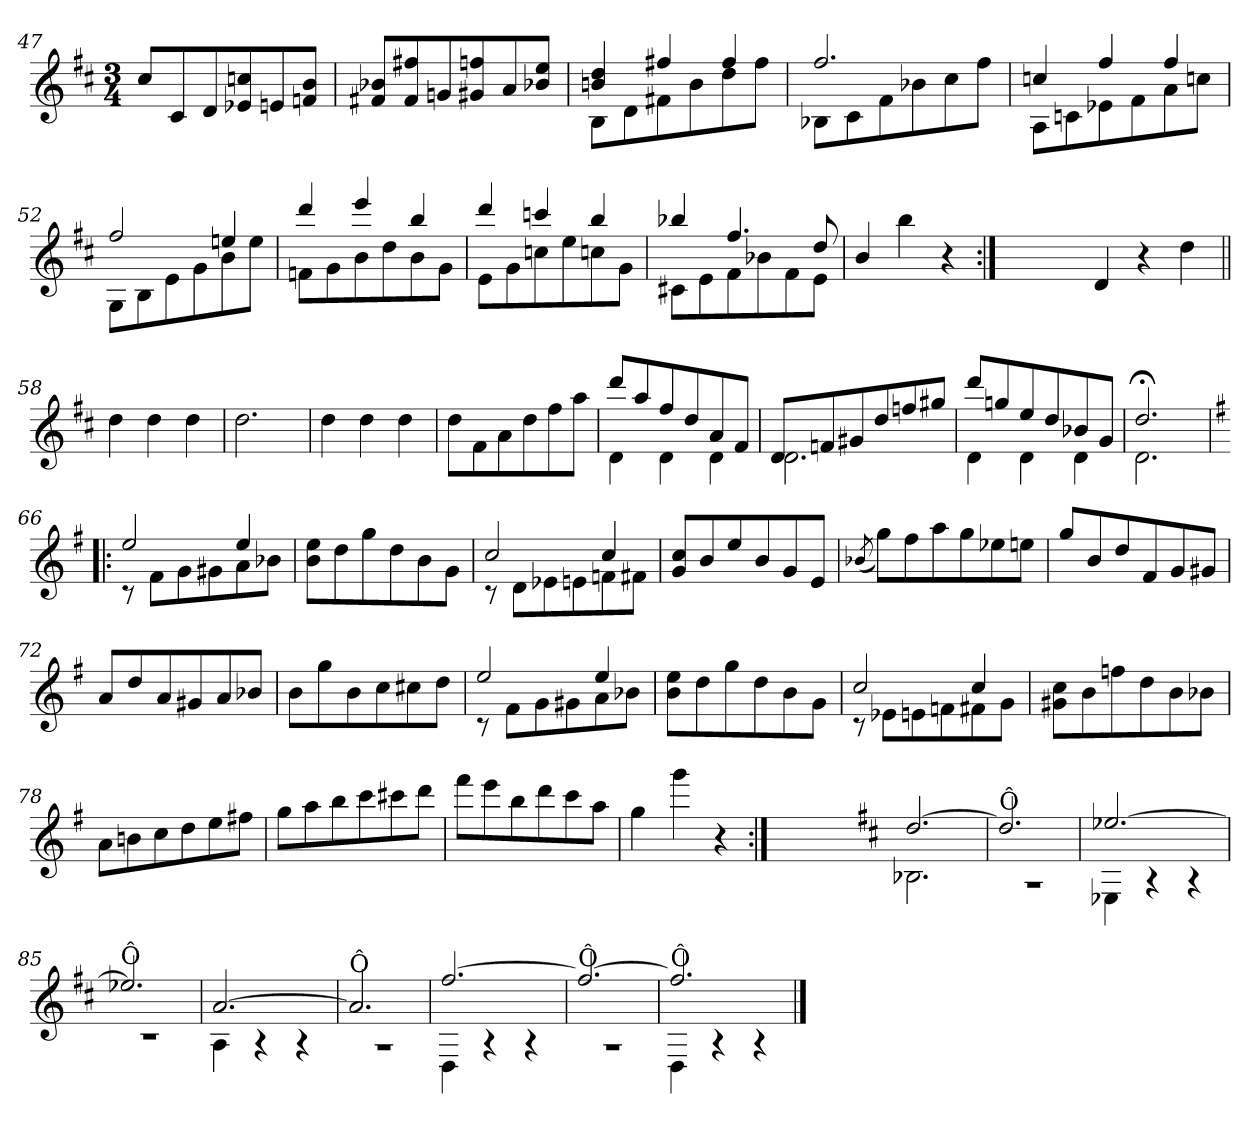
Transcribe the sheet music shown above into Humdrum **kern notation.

**kern
*part1
*staff1
*clefG2
*k[f#c#]
*D:
*M3/4
=47
8cc#/L
8c#/
8d/
8e-X/ 8ccn/
8en/
8fn/ 8b/J
=48
8f#X/ 8b-X/L
8f#/ 8ff#X/
8gn/
8g#X/ 8ffn/
8a/
8b-X/ 8ee/J
!!LO:PB:g=z
=49
*^
4bn/ 4dd/	8B\L
.	8d\
4ff#X/	8f#X\
.	8b\
4ff#/	8dd\
.	8ff#\J
=50	=50
2.ff#/	8B-X\L
.	8c#\
.	8f#\
.	8b-X\
.	8cc#\
.	8ff#\J
=51	=51
4ccn/	8A\L
.	8cn\
4ff#/	8e-X\
.	8f#\
4ff#/	8a\
.	8ccn\J
=52	=52
2ff#/	8G\L
.	8B\
.	8e\
.	8g\
4een/	8b\
.	8ee\J
!!LO:LB:g=z	!!
=53	=53
4ddd/	8fn\L
.	8g\
4eee/	8b\
.	8dd\
4bb/	8b\
.	8g\J
=54	=54
4ddd/	8e\L
.	8g\
4cccn/	8ccn\
.	8ee\
4bb/	8ccn\
.	8g\J
=55	=55
4bb-X/	8c#X\L
.	8e\
4.ff#/	8f#\
.	8b-X\
.	8f#\
8dd/	8e\J
*v	*v
=56
4b/
4bb\
4r
=56X561:|!
2.ryy
!!LO:LB:g=z
=57-
4d/
4r
4dd\
=58||
4dd\
4dd\
4dd\
=59
2.dd\
=60
4dd\
4dd\
4dd\
=61
8dd\L
8f#\
8a\
8dd\
8ff#\
8aa\J
!!LO:LB:g=z
=62
*^
8ddd/L	4d\
8aa/	.
8ff#/	4d\
8dd/	.
8a/	4d\
8f#/J	.
=63	=63
8d/L	2.d\
8fn/	.
8g#X/	.
8dd/	.
8ffn/	.
8gg#X/J	.
=64	=64
8ddd/L	4d\
8ggn/	.
8ee/	4d\
8dd/	.
8b-X/	4d\
8g/J	.
=65	=65
2.dd;</	2.d\
!!LO:LB:g=z	!!
=66!|:	=66!|:
*k[f#]	*
*G:	*
2ee/	8rB
.	8f#\L
.	8g\
.	8g#X\
4ee/	8a\
.	8b-X\J
*v	*v
=67
8b\ 8ee\L
8dd\
8gg\
8dd\
8b\
8g\J
=68
*^
2cc/	8rB
.	8d\L
.	8e-X\
.	8en\
4cc/	8fn\
.	8f#X\J
*v	*v
=69
8g/ 8cc/L
8b/
8ee/
8b/
8g/
8e/J
!!LO:LB:g=z
=70
(<8qb-X/
8gg\L)
8ff#\
8aa\
8gg\
8ee-X\
8een\J
=71
8gg/L
8b/
8dd/
8f#/
8g/
8g#X/J
=72
8a/L
8dd/
8a/
8g#X/
8a/
8b-X/J
=73
8b\L
8gg\
8b\
8cc\
8cc#X\
8dd\J
!!LO:LB:g=z
=74
*^
2ee/	8rB
.	8f#\L
.	8g\
.	8g#X\
4ee/	8a\
.	8b-X\J
*v	*v
=75
8b\ 8ee\L
8dd\
8gg\
8dd\
8b\
8g\J
=76
*^
2cc/	8rB
.	8e-X\L
.	8en\
.	8fn\
4cc/	8f#X\
.	8g\J
*v	*v
=77
8g#X\ 8cc\L
8b\
8ffn\
8dd\
8b\
8b-X\J
!!LO:LB:g=z
=78
8a\L
8bn\
8cc\
8dd\
8ee\
8ff#X\J
=79
8gg\L
8aa\
8bb\
8ccc\
8ccc#X\
8ddd\J
=80
8fff#\L
8eee\
8bb\
8ddd\
8ccc\
8aa\J
=81
4gg\
4ggg\
4r
=81X812:|!
2.ryy
!!LO:LB:g=z
=82-
*k[f#c#]
*D:
*^
[>2.dd/	2.B-X\
=83	=83
!LO:TX:a:t=Ô	!
2.dd/]	2.rB
=84	=84
[>2.ee-X/	4E-X\
.	4rG
.	4rG
=85	=85
!LO:TX:a:t=Ô	!
2.ee-X/]	2.rc
!!LO:LB:g=z	!!
=86	=86
[>2.a/	4A\
.	4rG
.	4rG
=87	=87
!LO:TX:a:t=Ô	!
2.a/]	2.rB
=88	=88
[>2.ff#/	4D\
.	4rG
.	4rG
=89	=89
!LO:TX:a:t=Ô	!
2.ff#/_	2.rB
=90	=90
!LO:TX:a:t=Ô	!
2.ff#/]	4D\
.	4rG
.	4rG
*v	*v
==
*-
